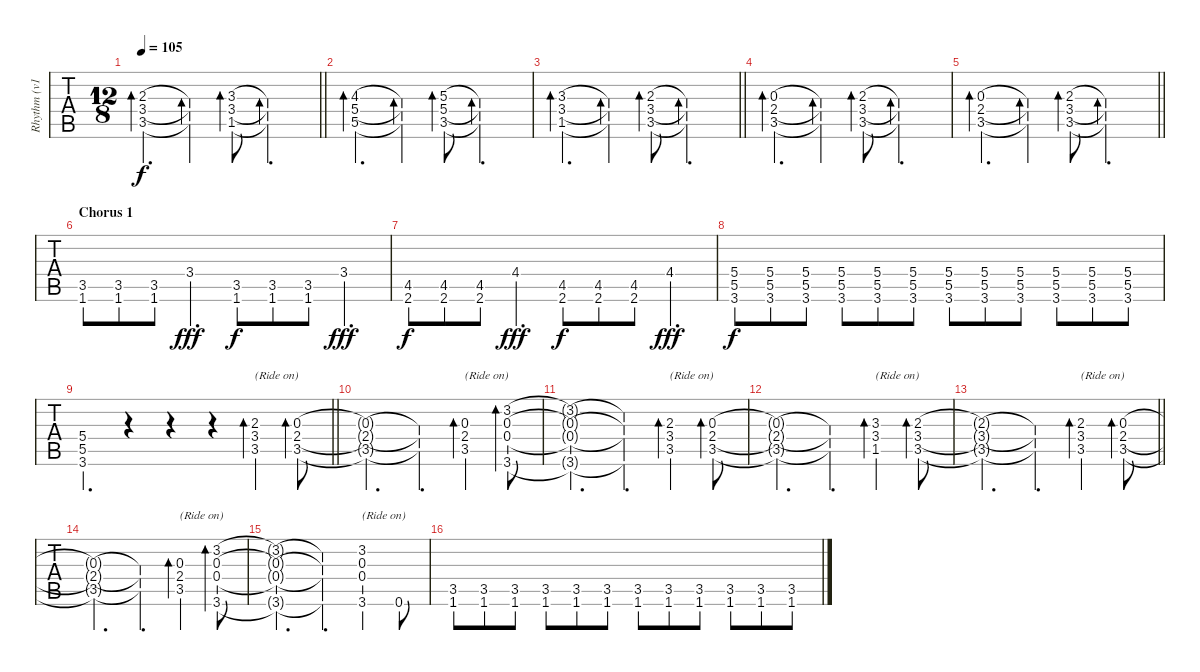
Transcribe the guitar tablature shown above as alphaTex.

\track ("Rhythm (v1)" "Rhythm (v1") {instrument electricguitarclean}
\staff {tabs}
\tuning (E4 B3 G3 D3 A2 E2) {hide}
\ts (12 8)
\tempo 105
\clef g2
\barLineRight lightlight
\ks c
(2.3 3.4 3.5).4{d bd 240 dy f} (2.3{t} 3.4{t} 3.5{t}).4{bd 240} (3.3 3.4 1.5).8{bd 240} (3.3{t} 3.4{t} 1.5{t}).2{d bd 240} |
(4.3 5.4 5.5).4{d bd 240} (4.3{t} 5.4{t} 5.5{t}).4{bd 240} (5.3 5.4 3.5).8{bd 240} (5.3{t} 5.4{t} 3.5{t}).2{d bd 240} |
\barLineRight lightlight
(3.3 3.4 1.5).4{d bd 240} (3.3{t} 3.4{t} 1.5{t}).4{bd 240} (2.3 3.4 3.5).8{bd 240} (2.3{t} 3.4{t} 3.5{t}).2{d bd 240} |
(0.3 2.4 3.5).4{d bd 240} (0.3{t} 2.4{t} 3.5{t}).4{bd 240} (2.3 3.4 3.5).8{bd 240} (2.3{t} 3.4{t} 3.5{t}).2{d bd 240} |
\barLineRight lightlight
(0.3 2.4 3.5).4{d bd 120} (0.3{t} 2.4{t} 3.5{t}).4{bd 120} (2.3 3.4 3.5).8{bd 240} (2.3{t} 3.4{t} 3.5{t}).2{d bd 240} |
\section ("" "Chorus 1")
(3.5 1.6).8{instrument electricguitarclean} (3.5 1.6).8 (3.5 1.6).8 3.4.4{d dy fff} (3.5 1.6).8{dy f} (3.5 1.6).8 (3.5 1.6).8 3.4.4{d dy fff} |
(4.5 2.6).8{dy f} (4.5 2.6).8 (4.5 2.6).8 4.4.4{d dy fff} (4.5 2.6).8{dy f} (4.5 2.6).8 (4.5 2.6).8 4.4.4{d dy fff} |
(5.4 5.5 3.6).8{dy f} (5.4 5.5 3.6).8 (5.4 5.5 3.6).8 (5.4 5.5 3.6).8 (5.4 5.5 3.6).8 (5.4 5.5 3.6).8 (5.4 5.5 3.6).8 (5.4 5.5 3.6).8 (5.4 5.5 3.6).8 (5.4 5.5 3.6).8 (5.4 5.5 3.6).8 (5.4 5.5 3.6).8 |
\barLineRight lightlight
(5.4 5.5 3.6).4{d} r.4{instrument electricguitarclean} r.4 r.4 (2.3 3.4 3.5).4{bd 120 txt "(Ride on)"} (0.3 2.4 3.5).8{bd 120} |
(0.3{t} 2.4{t} 3.5{t}).2{d} (0.3{t} 2.4{t} 3.5{t}).4{d} (0.3 2.4 3.5).4{bd 120 txt "(Ride on)"} (3.2 0.3 0.4 3.6).8{bd 120} |
(3.2{t} 0.3{t} 0.4{t} 3.6{t}).2{d} (3.2{t} 0.3{t} 0.4{t} 3.6{t}).4{d} (2.3 3.4 3.5).4{bd 120 txt "(Ride on)"} (0.3 2.4 3.5).8{bd 120} |
(0.3{t} 2.4{t} 3.5{t}).2{d} (0.3{t} 2.4{t} 3.5{t}).4{d} (3.3 3.4 1.5).4{bd 120 txt "(Ride on)"} (2.3 3.4 3.5).8{bd 120} |
\barLineRight lightlight
(2.3{t} 3.4{t} 3.5{t}).2{d} (2.3{t} 3.4{t} 3.5{t}).4{d} (2.3 3.4 3.5).4{bd 60 txt "(Ride on)"} (0.3 2.4 3.5).8{bd 60} |
(0.3{t} 2.4{t} 3.5{t}).2{d} (0.3{t} 2.4{t} 3.5{t}).4{d} (0.3 2.4 3.5).4{bd 60 txt "(Ride on)"} (3.2 0.3 0.4 3.6).8{bd 60} |
(3.2{t} 0.3{t} 0.4{t} 3.6{t}).2{d} (3.2{t} 0.3{t} 0.4{t} 3.6{t}).4{d} (3.2 0.3 0.4 3.6).4{txt "(Ride on)"} 0.6.8 |
(3.5 1.6).8 (3.5 1.6).8 (3.5 1.6).8 (3.5 1.6).8 (3.5 1.6).8 (3.5 1.6).8 (3.5 1.6).8 (3.5 1.6).8 (3.5 1.6).8 (3.5 1.6).8 (3.5 1.6).8 (3.5 1.6).8
